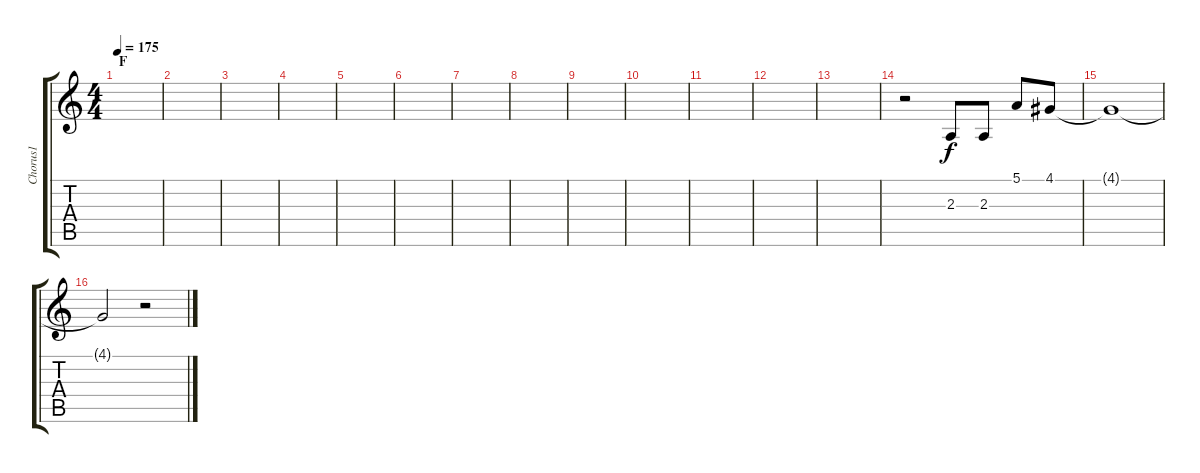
\track ("Chorus1" "Chorus1") {instrument flute}
\staff {score tabs}
\tuning (E4 B3 G3 D3 A2 E2) {hide}
\ts (4 4)
\section ("" "F")
\tempo 175
\clef g2
\ks c
|
|
|
|
|
|
|
|
|
|
|
|
|
r.2 2.3.8 2.3.8 5.1.8 4.1.8 |
4.1{t}.1 |
4.1{t}.2 r.2
